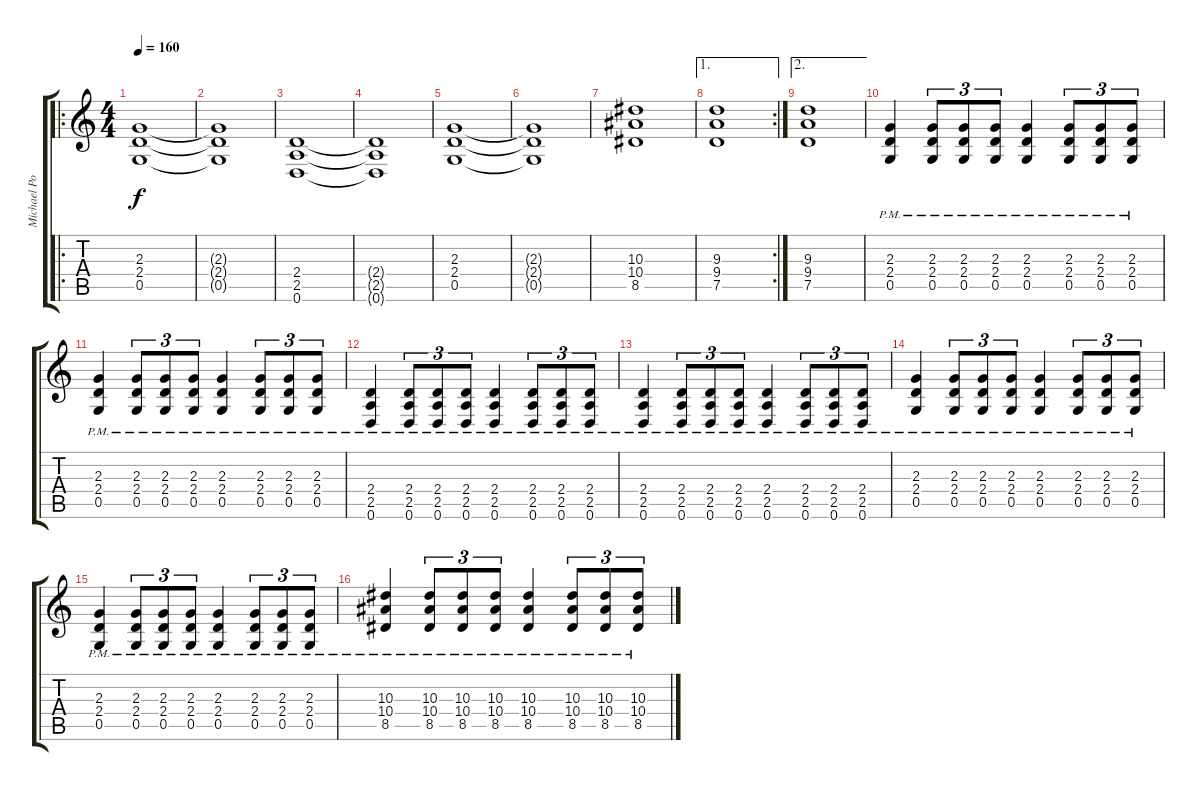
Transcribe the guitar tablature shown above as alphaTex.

\track ("Michael Poulsen" "Michael Po") {instrument distortionguitar}
\staff {score tabs}
\tuning (D4 A3 F3 C3 G2 D2) {hide}
\ro
\ts (4 4)
\tempo 160
\clef g2
\ks c
(2.3 2.4 0.5).1{dy f} |
(2.3{t} 2.4{t} 0.5{t}).1 |
(2.4 2.5 0.6).1 |
(2.4{t} 2.5{t} 0.6{t}).1 |
(2.3 2.4 0.5).1 |
(2.3{t} 2.4{t} 0.5{t}).1 |
(10.3 10.4 8.5).1 |
\ae 1
\rc 2
(9.3 9.4 7.5).1 |
\ae 2
(9.3 9.4 7.5).1 |
(2.3{pm} 2.4{pm} 0.5{pm}).4 (2.3{pm} 2.4{pm} 0.5{pm}).8{tu (3 2)} (2.3{pm} 2.4{pm} 0.5{pm}).8{tu (3 2)} (2.3{pm} 2.4{pm} 0.5{pm}).8{tu (3 2)} (2.3{pm} 2.4{pm} 0.5{pm}).4 (2.3{pm} 2.4{pm} 0.5{pm}).8{tu (3 2)} (2.3{pm} 2.4{pm} 0.5{pm}).8{tu (3 2)} (2.3{pm} 2.4{pm} 0.5{pm}).8{tu (3 2)} |
(2.3{pm} 2.4{pm} 0.5{pm}).4 (2.3{pm} 2.4{pm} 0.5{pm}).8{tu (3 2)} (2.3{pm} 2.4{pm} 0.5{pm}).8{tu (3 2)} (2.3{pm} 2.4{pm} 0.5{pm}).8{tu (3 2)} (2.3{pm} 2.4{pm} 0.5{pm}).4 (2.3{pm} 2.4{pm} 0.5{pm}).8{tu (3 2)} (2.3{pm} 2.4{pm} 0.5{pm}).8{tu (3 2)} (2.3{pm} 2.4{pm} 0.5{pm}).8{tu (3 2)} |
(2.4{pm} 2.5{pm} 0.6{pm}).4 (2.4{pm} 2.5{pm} 0.6{pm}).8{tu (3 2)} (2.4{pm} 2.5{pm} 0.6{pm}).8{tu (3 2)} (2.4{pm} 2.5{pm} 0.6{pm}).8{tu (3 2)} (2.4{pm} 2.5{pm} 0.6{pm}).4 (2.4{pm} 2.5{pm} 0.6{pm}).8{tu (3 2)} (2.4{pm} 2.5{pm} 0.6{pm}).8{tu (3 2)} (2.4{pm} 2.5{pm} 0.6{pm}).8{tu (3 2)} |
(2.4{pm} 2.5{pm} 0.6{pm}).4 (2.4{pm} 2.5{pm} 0.6{pm}).8{tu (3 2)} (2.4{pm} 2.5{pm} 0.6{pm}).8{tu (3 2)} (2.4{pm} 2.5{pm} 0.6{pm}).8{tu (3 2)} (2.4{pm} 2.5{pm} 0.6{pm}).4 (2.4{pm} 2.5{pm} 0.6{pm}).8{tu (3 2)} (2.4{pm} 2.5{pm} 0.6{pm}).8{tu (3 2)} (2.4{pm} 2.5{pm} 0.6{pm}).8{tu (3 2)} |
(2.3{pm} 2.4{pm} 0.5{pm}).4 (2.3{pm} 2.4{pm} 0.5{pm}).8{tu (3 2)} (2.3{pm} 2.4{pm} 0.5{pm}).8{tu (3 2)} (2.3{pm} 2.4{pm} 0.5{pm}).8{tu (3 2)} (2.3{pm} 2.4{pm} 0.5{pm}).4 (2.3{pm} 2.4{pm} 0.5{pm}).8{tu (3 2)} (2.3{pm} 2.4{pm} 0.5{pm}).8{tu (3 2)} (2.3{pm} 2.4{pm} 0.5{pm}).8{tu (3 2)} |
(2.3{pm} 2.4{pm} 0.5{pm}).4 (2.3{pm} 2.4{pm} 0.5{pm}).8{tu (3 2)} (2.3{pm} 2.4{pm} 0.5{pm}).8{tu (3 2)} (2.3{pm} 2.4{pm} 0.5{pm}).8{tu (3 2)} (2.3{pm} 2.4{pm} 0.5{pm}).4 (2.3{pm} 2.4{pm} 0.5{pm}).8{tu (3 2)} (2.3{pm} 2.4{pm} 0.5{pm}).8{tu (3 2)} (2.3{pm} 2.4{pm} 0.5{pm}).8{tu (3 2)} |
(10.3{pm} 10.4{pm} 8.5{pm}).4 (10.3{pm} 10.4{pm} 8.5{pm}).8{tu (3 2)} (10.3{pm} 10.4{pm} 8.5{pm}).8{tu (3 2)} (10.3{pm} 10.4{pm} 8.5{pm}).8{tu (3 2)} (10.3{pm} 10.4{pm} 8.5{pm}).4 (10.3{pm} 10.4{pm} 8.5{pm}).8{tu (3 2)} (10.3{pm} 10.4{pm} 8.5{pm}).8{tu (3 2)} (10.3{pm} 10.4{pm} 8.5{pm}).8{tu (3 2)}
